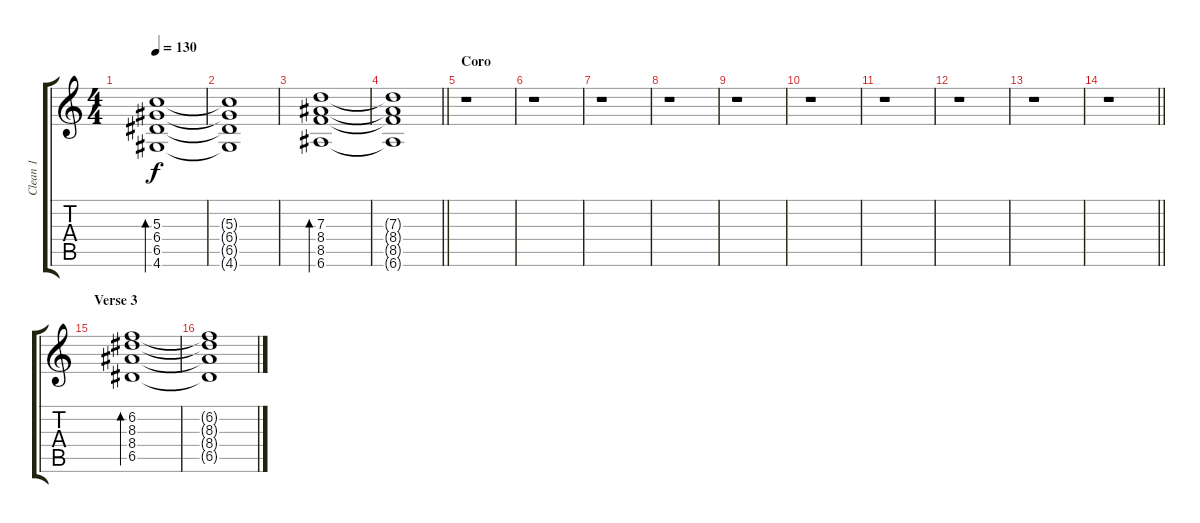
\track ("Clean 1" "Clean 1") {instrument electricguitarjazz}
\staff {score tabs}
\tuning (E4 B3 G3 D3 A2 E2) {hide}
\ts (4 4)
\tempo 130
\clef g2
\ks c
(5.3 6.4 6.5 4.6).1{bd 120 dy f} |
(5.3{t} 6.4{t} 6.5{t} 4.6{t}).1 |
(7.3 8.4 8.5 6.6).1{bd 120} |
\barLineRight lightlight
(7.3{t} 8.4{t} 8.5{t} 6.6{t}).1 |
\section ("" "Coro")
r.1 |
r.1 |
r.1 |
r.1 |
r.1 |
r.1 |
r.1 |
r.1 |
r.1 |
\barLineRight lightlight
r.1 |
\section ("" "Verse 3")
(6.2 8.3 8.4 6.5).1{bd 120} |
(6.2{t} 8.3{t} 8.4{t} 6.5{t}).1
